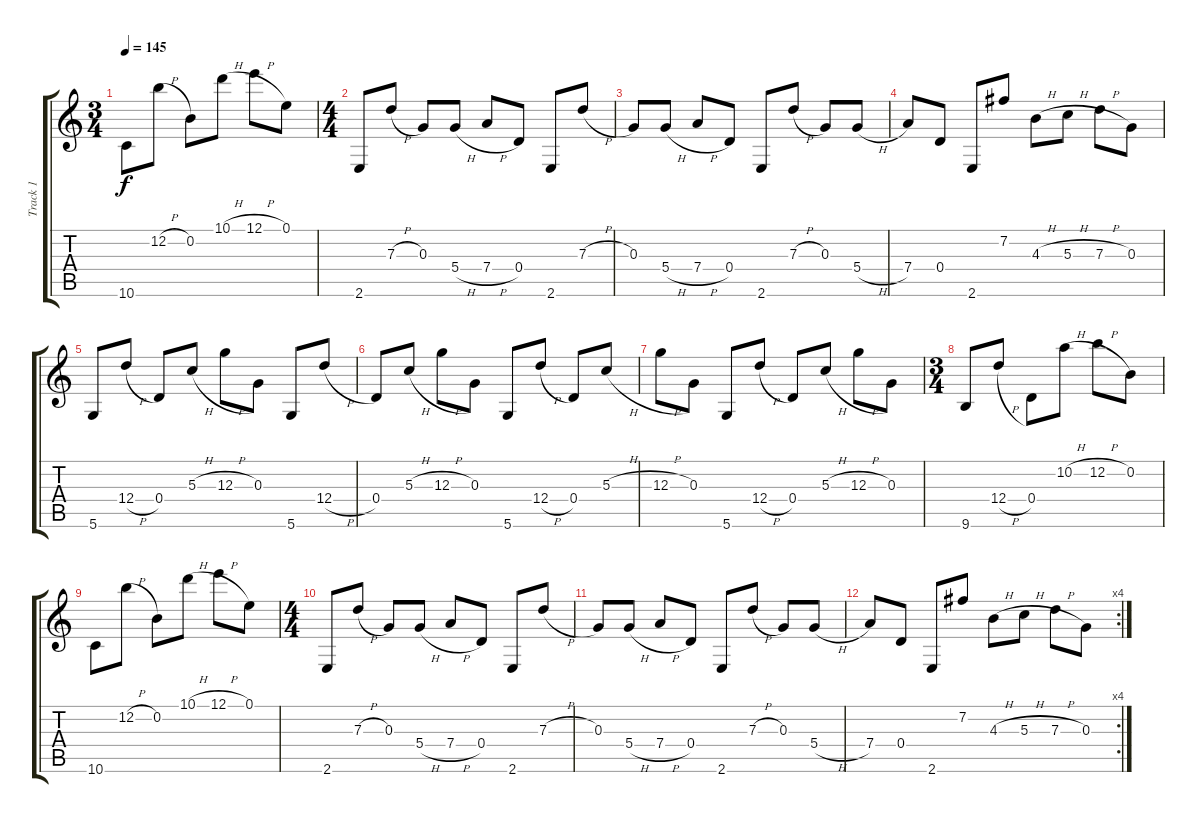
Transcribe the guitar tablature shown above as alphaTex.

\track ("Track 1" "Track 1") {instrument electricguitarjazz}
\staff {score tabs}
\tuning (E4 B3 G3 D3 A2 D2) {hide}
\ts (3 4)
\tempo 145
\clef g2
\ks c
10.6.8{dy f} 12.2{h}.8 0.2.8 10.1{h}.8 12.1{h}.8 0.1.8 |
\ts (4 4)
2.6.8 7.3{h}.8 0.3.8 5.4{h}.8 7.4{h}.8 0.4.8 2.6.8 7.3{h}.8 |
0.3.8 5.4{h}.8 7.4{h}.8 0.4.8 2.6.8 7.3{h}.8 0.3.8 5.4{h}.8 |
7.4.8 0.4.8 2.6.8 7.2.8 4.3{h}.8 5.3{h}.8 7.3{h}.8 0.3.8 |
5.6.8 12.4{h}.8 0.4.8 5.3{h}.8 12.3{h}.8 0.3.8 5.6.8 12.4{h}.8 |
0.4.8 5.3{h}.8 12.3{h}.8 0.3.8 5.6.8 12.4{h}.8 0.4.8 5.3{h}.8 |
12.3{h}.8 0.3.8 5.6.8 12.4{h}.8 0.4.8 5.3{h}.8 12.3{h}.8 0.3.8 |
\ts (3 4)
9.6.8 12.4{h}.8 0.4.8 10.2{h}.8 12.2{h}.8 0.2.8 |
10.6.8 12.2{h}.8 0.2.8 10.1{h}.8 12.1{h}.8 0.1.8 |
\ts (4 4)
2.6.8 7.3{h}.8 0.3.8 5.4{h}.8 7.4{h}.8 0.4.8 2.6.8 7.3{h}.8 |
0.3.8 5.4{h}.8 7.4{h}.8 0.4.8 2.6.8 7.3{h}.8 0.3.8 5.4{h}.8 |
\rc 4
7.4.8 0.4.8 2.6.8 7.2.8 4.3{h}.8 5.3{h}.8 7.3{h}.8 0.3.8
